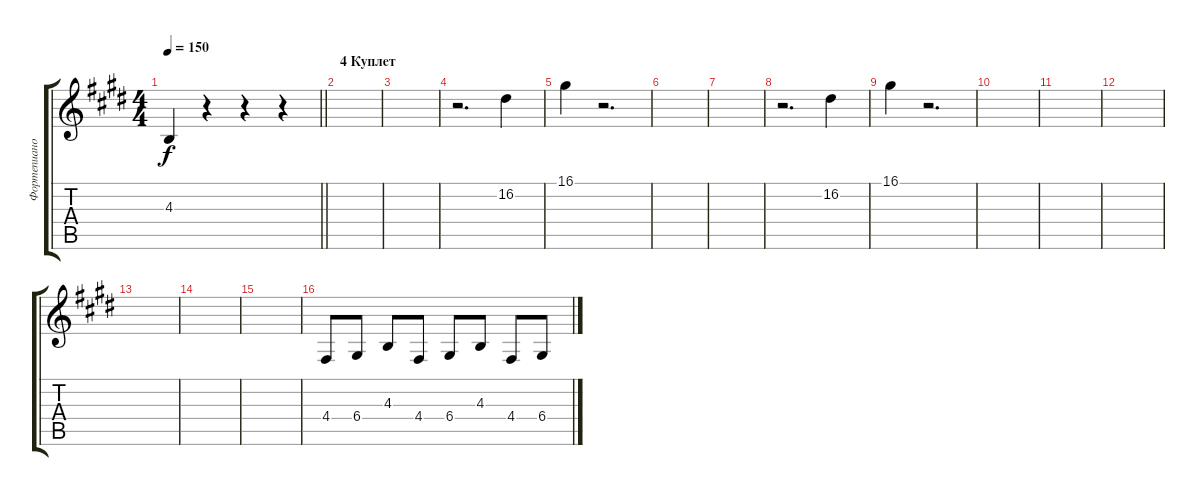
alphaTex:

\track ("Фортепиано" "Фортепиано") {instrument electricgrandpiano}
\staff {score tabs}
\tuning (E4 B3 G3 D3 A2 E2) {hide}
\ts (4 4)
\tempo 150
\clef g2
\barLineRight lightlight
\ks c#minor
4.3.4{dy f} r.4 r.4 r.4 |
\section ("" "4 Куплет")
|
|
r.2{d} 16.2.4 |
16.1.4 r.2{d} |
|
|
r.2{d} 16.2.4 |
16.1.4 r.2{d} |
|
|
|
|
|
|
4.4.8 6.4.8 4.3.8 4.4.8 6.4.8 4.3.8 4.4.8 6.4.8
